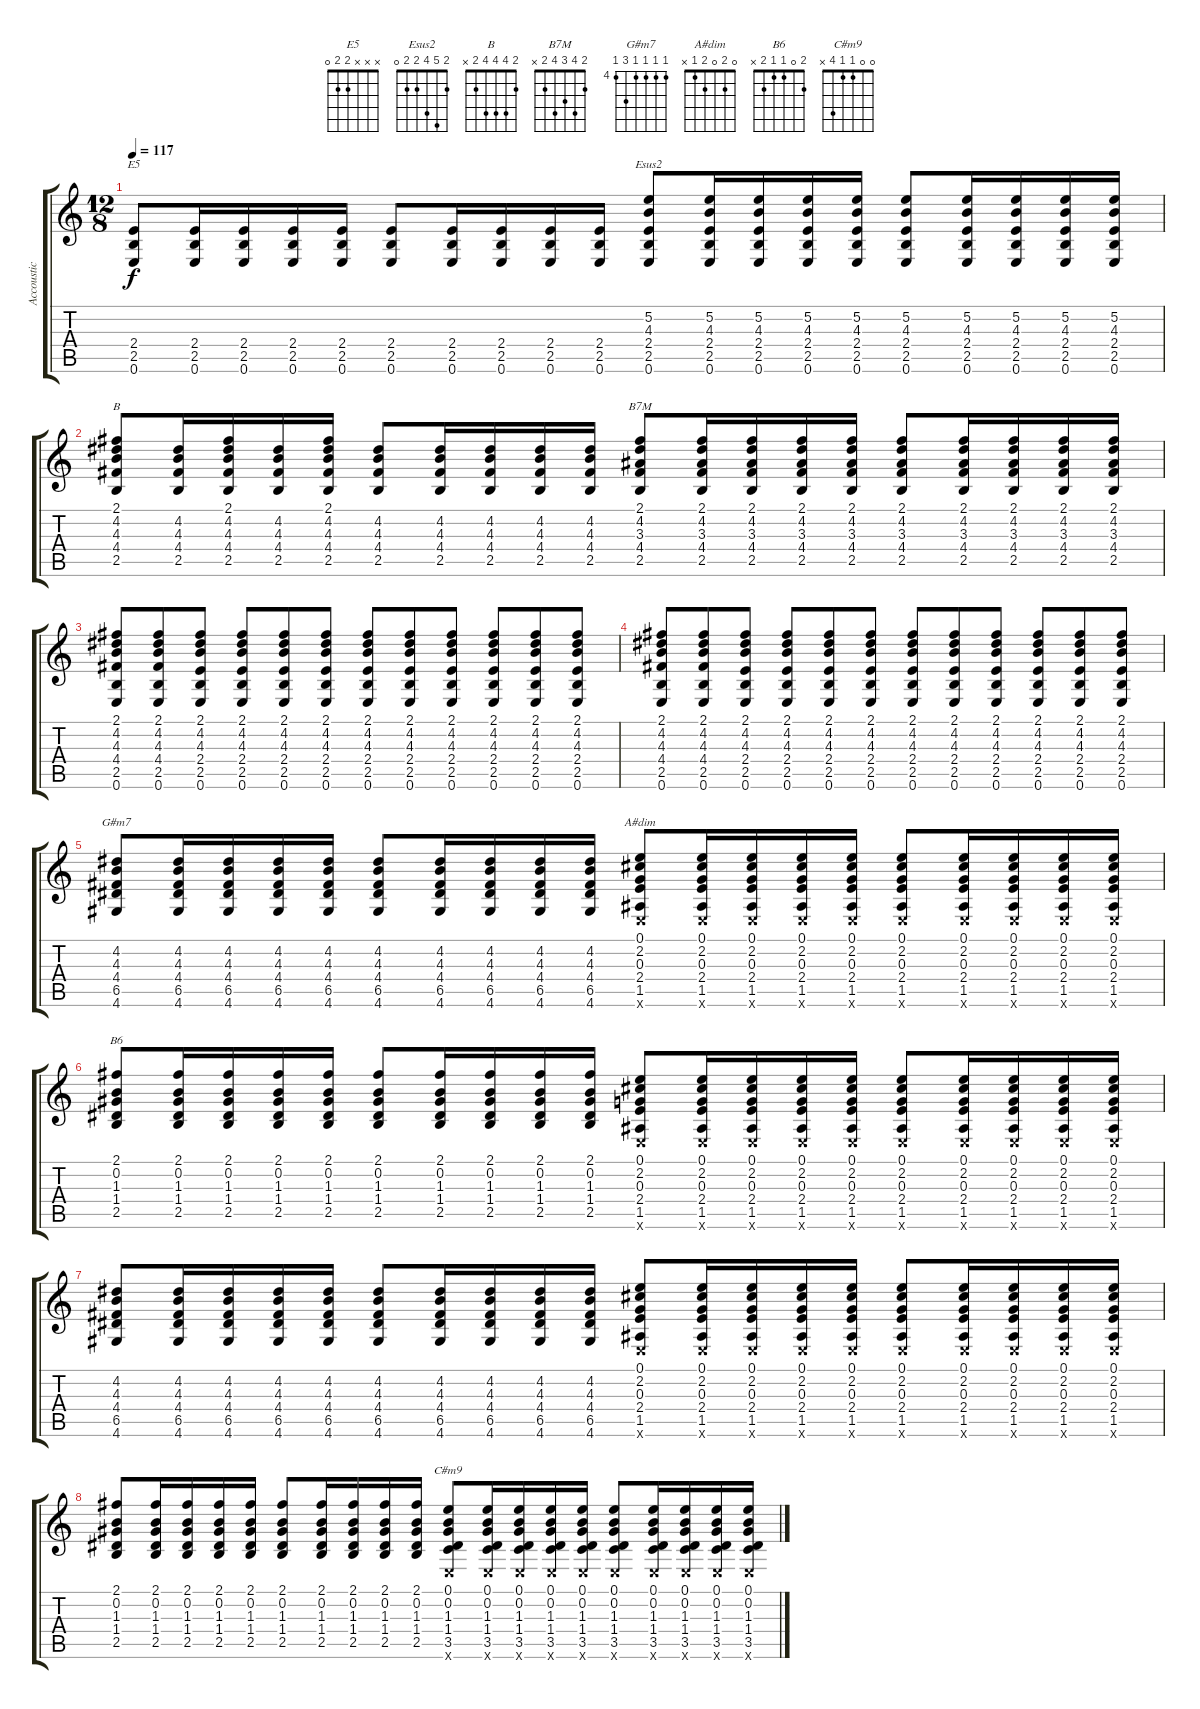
\track ("Accoustic " "Accoustic ") {instrument acousticguitarnylon}
\staff {score tabs}
\tuning (E4 B3 G3 D3 A2 E2) {hide}
\chord ("E5" x x x 2 2 0)
\chord ("Esus2" 2 5 4 2 2 0)
\chord ("B" 2 4 4 4 2 x)
\chord ("B7M" 2 4 3 4 2 x)
\chord ("G#m7" 4 4 4 4 6 4) {firstfret 4}
\chord ("A#dim" 0 2 0 2 1 x)
\chord ("B6" 2 0 1 1 2 x)
\chord ("C#m9" 0 0 1 1 4 x)
\ts (12 8)
\tempo 117
\clef g2
\ks c
(2.4 2.5 0.6).8{ch "E5" dy f} (2.4 2.5 0.6).16 (2.4 2.5 0.6).16 (2.4 2.5 0.6).16 (2.4 2.5 0.6).16 (2.4 2.5 0.6).8 (2.4 2.5 0.6).16 (2.4 2.5 0.6).16 (2.4 2.5 0.6).16 (2.4 2.5 0.6).16 (5.2 4.3 2.4 2.5 0.6).8{ch "Esus2"} (5.2 4.3 2.4 2.5 0.6).16 (5.2 4.3 2.4 2.5 0.6).16 (5.2 4.3 2.4 2.5 0.6).16 (5.2 4.3 2.4 2.5 0.6).16 (5.2 4.3 2.4 2.5 0.6).8 (5.2 4.3 2.4 2.5 0.6).16 (5.2 4.3 2.4 2.5 0.6).16 (5.2 4.3 2.4 2.5 0.6).16 (5.2 4.3 2.4 2.5 0.6).16 |
(2.1 4.2 4.3 4.4 2.5).8{ch "B"} (4.2 4.3 4.4 2.5).16 (2.1 4.2 4.3 4.4 2.5).16 (4.2 4.3 4.4 2.5).16 (2.1 4.2 4.3 4.4 2.5).16 (4.2 4.3 4.4 2.5).8 (4.2 4.3 4.4 2.5).16 (4.2 4.3 4.4 2.5).16 (4.2 4.3 4.4 2.5).16 (4.2 4.3 4.4 2.5).16 (2.1 4.2 3.3 4.4 2.5).8{ch "B7M"} (2.1 4.2 3.3 4.4 2.5).16 (2.1 4.2 3.3 4.4 2.5).16 (2.1 4.2 3.3 4.4 2.5).16 (2.1 4.2 3.3 4.4 2.5).16 (2.1 4.2 3.3 4.4 2.5).8 (2.1 4.2 3.3 4.4 2.5).16 (2.1 4.2 3.3 4.4 2.5).16 (2.1 4.2 3.3 4.4 2.5).16 (2.1 4.2 3.3 4.4 2.5).16 |
(2.1 4.2 4.3 4.4 2.5 0.6).8 (2.1 4.2 4.3 4.4 2.5 0.6).8 (2.1 4.2 4.3 2.4 2.5 0.6).8 (2.1 4.2 4.3 2.4 2.5 0.6).8 (2.1 4.2 4.3 2.4 2.5 0.6).8 (2.1 4.2 4.3 2.4 2.5 0.6).8 (2.1 4.2 4.3 2.4 2.5 0.6).8 (2.1 4.2 4.3 2.4 2.5 0.6).8 (2.1 4.2 4.3 2.4 2.5 0.6).8 (2.1 4.2 4.3 2.4 2.5 0.6).8 (2.1 4.2 4.3 2.4 2.5 0.6).8 (2.1 4.2 4.3 2.4 2.5 0.6).8 |
(2.1 4.2 4.3 4.4 2.5 0.6).8 (2.1 4.2 4.3 4.4 2.5 0.6).8 (2.1 4.2 4.3 2.4 2.5 0.6).8 (2.1 4.2 4.3 2.4 2.5 0.6).8 (2.1 4.2 4.3 2.4 2.5 0.6).8 (2.1 4.2 4.3 2.4 2.5 0.6).8 (2.1 4.2 4.3 2.4 2.5 0.6).8 (2.1 4.2 4.3 2.4 2.5 0.6).8 (2.1 4.2 4.3 2.4 2.5 0.6).8 (2.1 4.2 4.3 2.4 2.5 0.6).8 (2.1 4.2 4.3 2.4 2.5 0.6).8 (2.1 4.2 4.3 2.4 2.5 0.6).8 |
(4.2 4.3 4.4 6.5 4.6).8{ch "G#m7"} (4.2 4.3 4.4 6.5 4.6).16 (4.2 4.3 4.4 6.5 4.6).16 (4.2 4.3 4.4 6.5 4.6).16 (4.2 4.3 4.4 6.5 4.6).16 (4.2 4.3 4.4 6.5 4.6).8 (4.2 4.3 4.4 6.5 4.6).16 (4.2 4.3 4.4 6.5 4.6).16 (4.2 4.3 4.4 6.5 4.6).16 (4.2 4.3 4.4 6.5 4.6).16 (0.1 2.2 0.3 2.4 1.5 0.6{x}).8{ch "A#dim"} (0.1 2.2 0.3 2.4 1.5 0.6{x}).16 (0.1 2.2 0.3 2.4 1.5 0.6{x}).16 (0.1 2.2 0.3 2.4 1.5 0.6{x}).16 (0.1 2.2 0.3 2.4 1.5 0.6{x}).16 (0.1 2.2 0.3 2.4 1.5 0.6{x}).8 (0.1 2.2 0.3 2.4 1.5 0.6{x}).16 (0.1 2.2 0.3 2.4 1.5 0.6{x}).16 (0.1 2.2 0.3 2.4 1.5 0.6{x}).16 (0.1 2.2 0.3 2.4 1.5 0.6{x}).16 |
(2.1 0.2 1.3 1.4 2.5).8{ch "B6"} (2.1 0.2 1.3 1.4 2.5).16 (2.1 0.2 1.3 1.4 2.5).16 (2.1 0.2 1.3 1.4 2.5).16 (2.1 0.2 1.3 1.4 2.5).16 (2.1 0.2 1.3 1.4 2.5).8 (2.1 0.2 1.3 1.4 2.5).16 (2.1 0.2 1.3 1.4 2.5).16 (2.1 0.2 1.3 1.4 2.5).16 (2.1 0.2 1.3 1.4 2.5).16 (0.1 2.2 0.3 2.4 1.5 0.6{x}).8 (0.1 2.2 0.3 2.4 1.5 0.6{x}).16 (0.1 2.2 0.3 2.4 1.5 0.6{x}).16 (0.1 2.2 0.3 2.4 1.5 0.6{x}).16 (0.1 2.2 0.3 2.4 1.5 0.6{x}).16 (0.1 2.2 0.3 2.4 1.5 0.6{x}).8 (0.1 2.2 0.3 2.4 1.5 0.6{x}).16 (0.1 2.2 0.3 2.4 1.5 0.6{x}).16 (0.1 2.2 0.3 2.4 1.5 0.6{x}).16 (0.1 2.2 0.3 2.4 1.5 0.6{x}).16 |
(4.2 4.3 4.4 6.5 4.6).8 (4.2 4.3 4.4 6.5 4.6).16 (4.2 4.3 4.4 6.5 4.6).16 (4.2 4.3 4.4 6.5 4.6).16 (4.2 4.3 4.4 6.5 4.6).16 (4.2 4.3 4.4 6.5 4.6).8 (4.2 4.3 4.4 6.5 4.6).16 (4.2 4.3 4.4 6.5 4.6).16 (4.2 4.3 4.4 6.5 4.6).16 (4.2 4.3 4.4 6.5 4.6).16 (0.1 2.2 0.3 2.4 1.5 0.6{x}).8 (0.1 2.2 0.3 2.4 1.5 0.6{x}).16 (0.1 2.2 0.3 2.4 1.5 0.6{x}).16 (0.1 2.2 0.3 2.4 1.5 0.6{x}).16 (0.1 2.2 0.3 2.4 1.5 0.6{x}).16 (0.1 2.2 0.3 2.4 1.5 0.6{x}).8 (0.1 2.2 0.3 2.4 1.5 0.6{x}).16 (0.1 2.2 0.3 2.4 1.5 0.6{x}).16 (0.1 2.2 0.3 2.4 1.5 0.6{x}).16 (0.1 2.2 0.3 2.4 1.5 0.6{x}).16 |
(2.1 0.2 1.3 1.4 2.5).8 (2.1 0.2 1.3 1.4 2.5).16 (2.1 0.2 1.3 1.4 2.5).16 (2.1 0.2 1.3 1.4 2.5).16 (2.1 0.2 1.3 1.4 2.5).16 (2.1 0.2 1.3 1.4 2.5).8 (2.1 0.2 1.3 1.4 2.5).16 (2.1 0.2 1.3 1.4 2.5).16 (2.1 0.2 1.3 1.4 2.5).16 (2.1 0.2 1.3 1.4 2.5).16 (0.1 0.2 1.3 1.4 3.5 0.6{x}).8{ch "C#m9"} (0.1 0.2 1.3 1.4 3.5 0.6{x}).16 (0.1 0.2 1.3 1.4 3.5 0.6{x}).16 (0.1 0.2 1.3 1.4 3.5 0.6{x}).16 (0.1 0.2 1.3 1.4 3.5 0.6{x}).16 (0.1 0.2 1.3 1.4 3.5 0.6{x}).8 (0.1 0.2 1.3 1.4 3.5 0.6{x}).16 (0.1 0.2 1.3 1.4 3.5 0.6{x}).16 (0.1 0.2 1.3 1.4 3.5 0.6{x}).16 (0.1 0.2 1.3 1.4 3.5 0.6{x}).16
